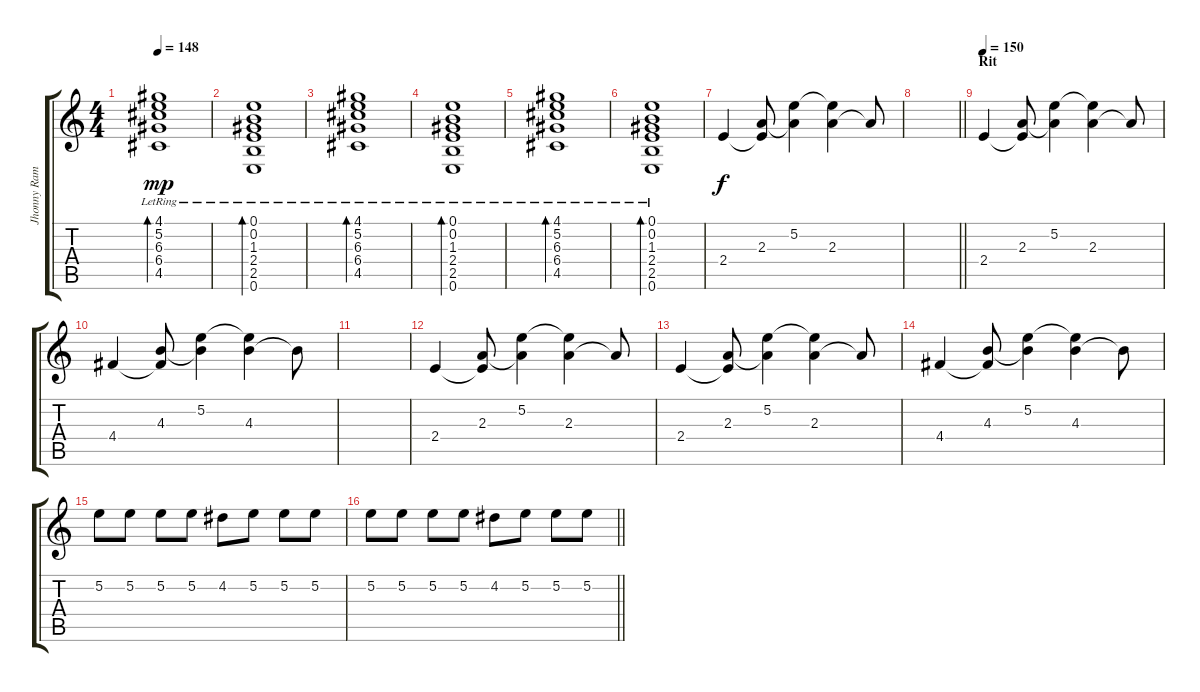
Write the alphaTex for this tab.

\track ("Jhonny Ramone - Solo" "Jhonny Ram") {instrument acousticguitarsteel}
\staff {score tabs}
\tuning (E4 B3 G3 D3 A2 E2) {hide}
\ts (4 4)
\tempo 148
\clef g2
\ks c
(4.1{lr} 5.2{lr} 6.3{lr} 6.4{lr} 4.5{lr}).1{bd 480 dy mp} |
(0.1{lr} 0.2{lr} 1.3{lr} 2.4{lr} 2.5{lr} 0.6).1{bd 480} |
(4.1{lr} 5.2{lr} 6.3{lr} 6.4{lr} 4.5{lr}).1{bd 480} |
(0.1{lr} 0.2{lr} 1.3{lr} 2.4{lr} 2.5{lr} 0.6).1{bd 480} |
(4.1{lr} 5.2{lr} 6.3{lr} 6.4{lr} 4.5{lr}).1{bd 480} |
(0.1{lr} 0.2{lr} 1.3{lr} 2.4{lr} 2.5{lr} 0.6).1{bd 480} |
2.4.4{dy f} (2.3 2.4{t}).8 (5.2 2.3{t}).4 (5.2{t} 2.3).4 2.3{t}.8 |
\barLineRight lightlight
|
\section ("" "Rit")
\tempo 150
2.4.4 (2.3 2.4{t}).8 (5.2 2.3{t}).4 (5.2{t} 2.3).4 2.3{t}.8 |
4.4.4 (4.3 4.4{t}).8 (5.2 4.3{t}).4 (5.2{t} 4.3).4 4.3{t}.8 |
|
2.4.4 (2.3 2.4{t}).8 (5.2 2.3{t}).4 (5.2{t} 2.3).4 2.3{t}.8 |
2.4.4 (2.3 2.4{t}).8 (5.2 2.3{t}).4 (5.2{t} 2.3).4 2.3{t}.8 |
4.4.4 (4.3 4.4{t}).8 (5.2 4.3{t}).4 (5.2{t} 4.3).4 4.3{t}.8 |
5.2.8 5.2.8 5.2.8 5.2.8 4.2.8 5.2.8 5.2.8 5.2.8 |
\barLineRight lightlight
5.2.8 5.2.8 5.2.8 5.2.8 4.2.8 5.2.8 5.2.8 5.2.8
